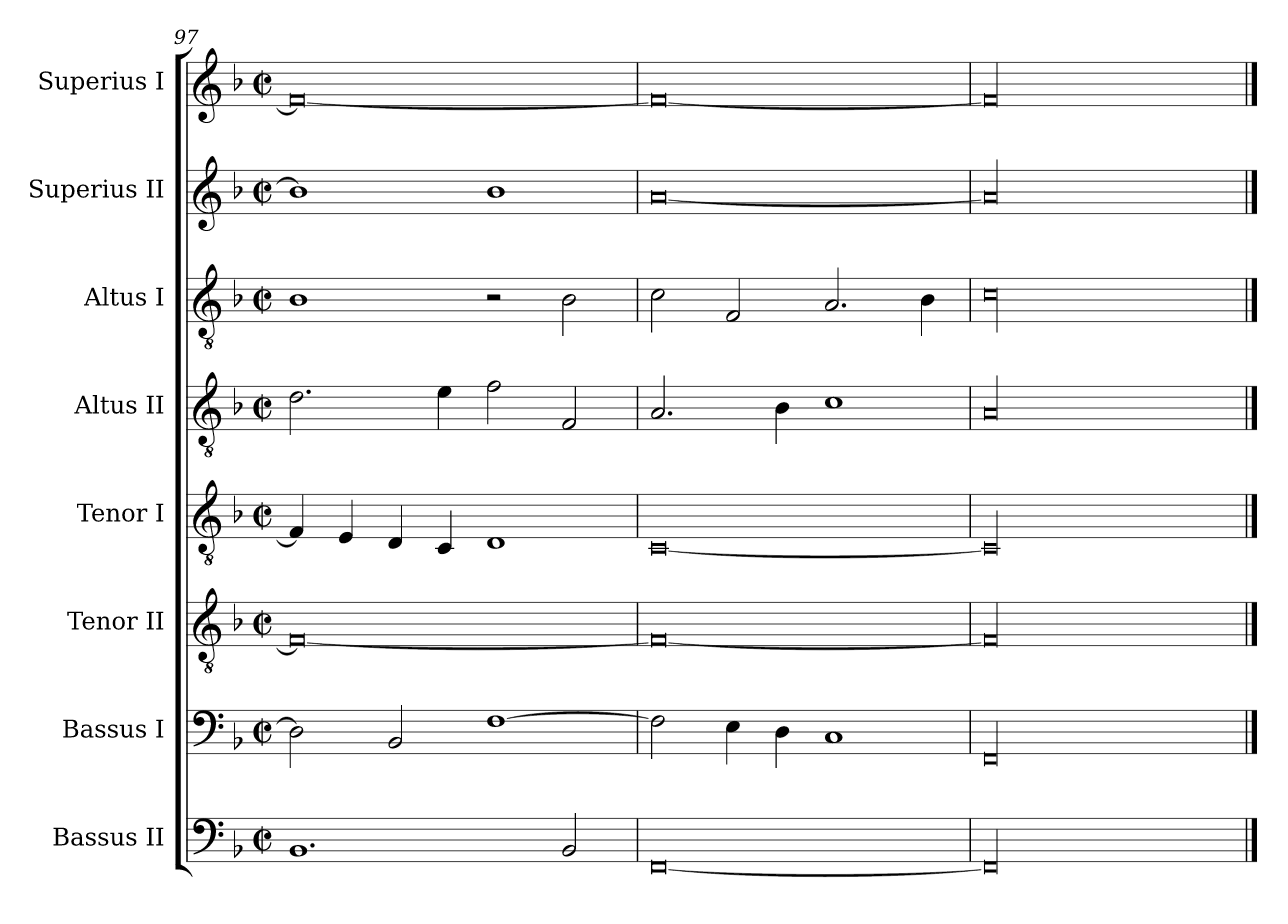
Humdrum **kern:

**kern	**kern	**kern	**kern	**kern	**kern	**kern	**kern
*part8	*part7	*part6	*part5	*part4	*part3	*part2	*part1
*staff8	*staff7	*staff6	*staff5	*staff4	*staff3	*staff2	*staff1
*I"Bassus II	*I"Bassus I	*I"Tenor II	*I"Tenor I	*I"Altus II	*I"Altus I	*I"Superius II	*I"Superius I
*I'B.	*I'B.	*I'T.	*I'T.	*	*	*I'S.	*I'S.
*clefF4	*clefF4	*clefGv2	*clefGv2	*clefGv2	*clefGv2	*clefG2	*clefG2
*	*	*ITrd7c12	*ITrd7c12	*ITrd7c12	*ITrd7c12	*	*
*k[b-]	*k[b-]	*k[b-]	*k[b-]	*k[b-]	*k[b-]	*k[b-]	*k[b-]
*F:	*F:	*F:	*F:	*F:	*F:	*F:	*F:
*M2/2	*M2/2	*M2/2	*M2/2	*M2/2	*M2/2	*M2/2	*M2/2
*met(c|)	*met(c|)	*met(c|)	*met(c|)	*met(c|)	*met(c|)	*met(c|)	*met(c|)
=97	=97	=97	=97	=97	=97	=97	=97
1.BB-i	2Di\]	0FFi_<	4FFi/]	2.Di\	1BB-i	1b-i]	0fi_<
.	.	.	4EEi/	.	.	.	.
.	2BB-i/	.	4DDi/	.	.	.	.
.	.	.	4CCi/	4Ei\	.	.	.
.	[>1Fi	.	1DDi	2Fi\	2r	1b-i	.
2BB-i/	.	.	.	2FFi/	2BB-i\	.	.
=98	=98	=98	=98	=98	=98	=98	=98
[<0FFi	2Fi\]	0FFi_<	[<0CCi	2.AAi/	2Ci\	[<0ai	0fi_<
.	4Ei\	.	.	.	2FFi/	.	.
.	4Di\	.	.	4BB-i\	.	.	.
.	1Ci	.	.	1Ci	2.AAi/	.	.
.	.	.	.	.	4BB-i\	.	.
=99	=99	=99	=99	=99	=99	=99	=99
00FFi]	00FFi	00FFi]	00CCi]	00AAi	00Ci	00ai]	00fi]
==	==	==	==	==	==	==	==
*-	*-	*-	*-	*-	*-	*-	*-
